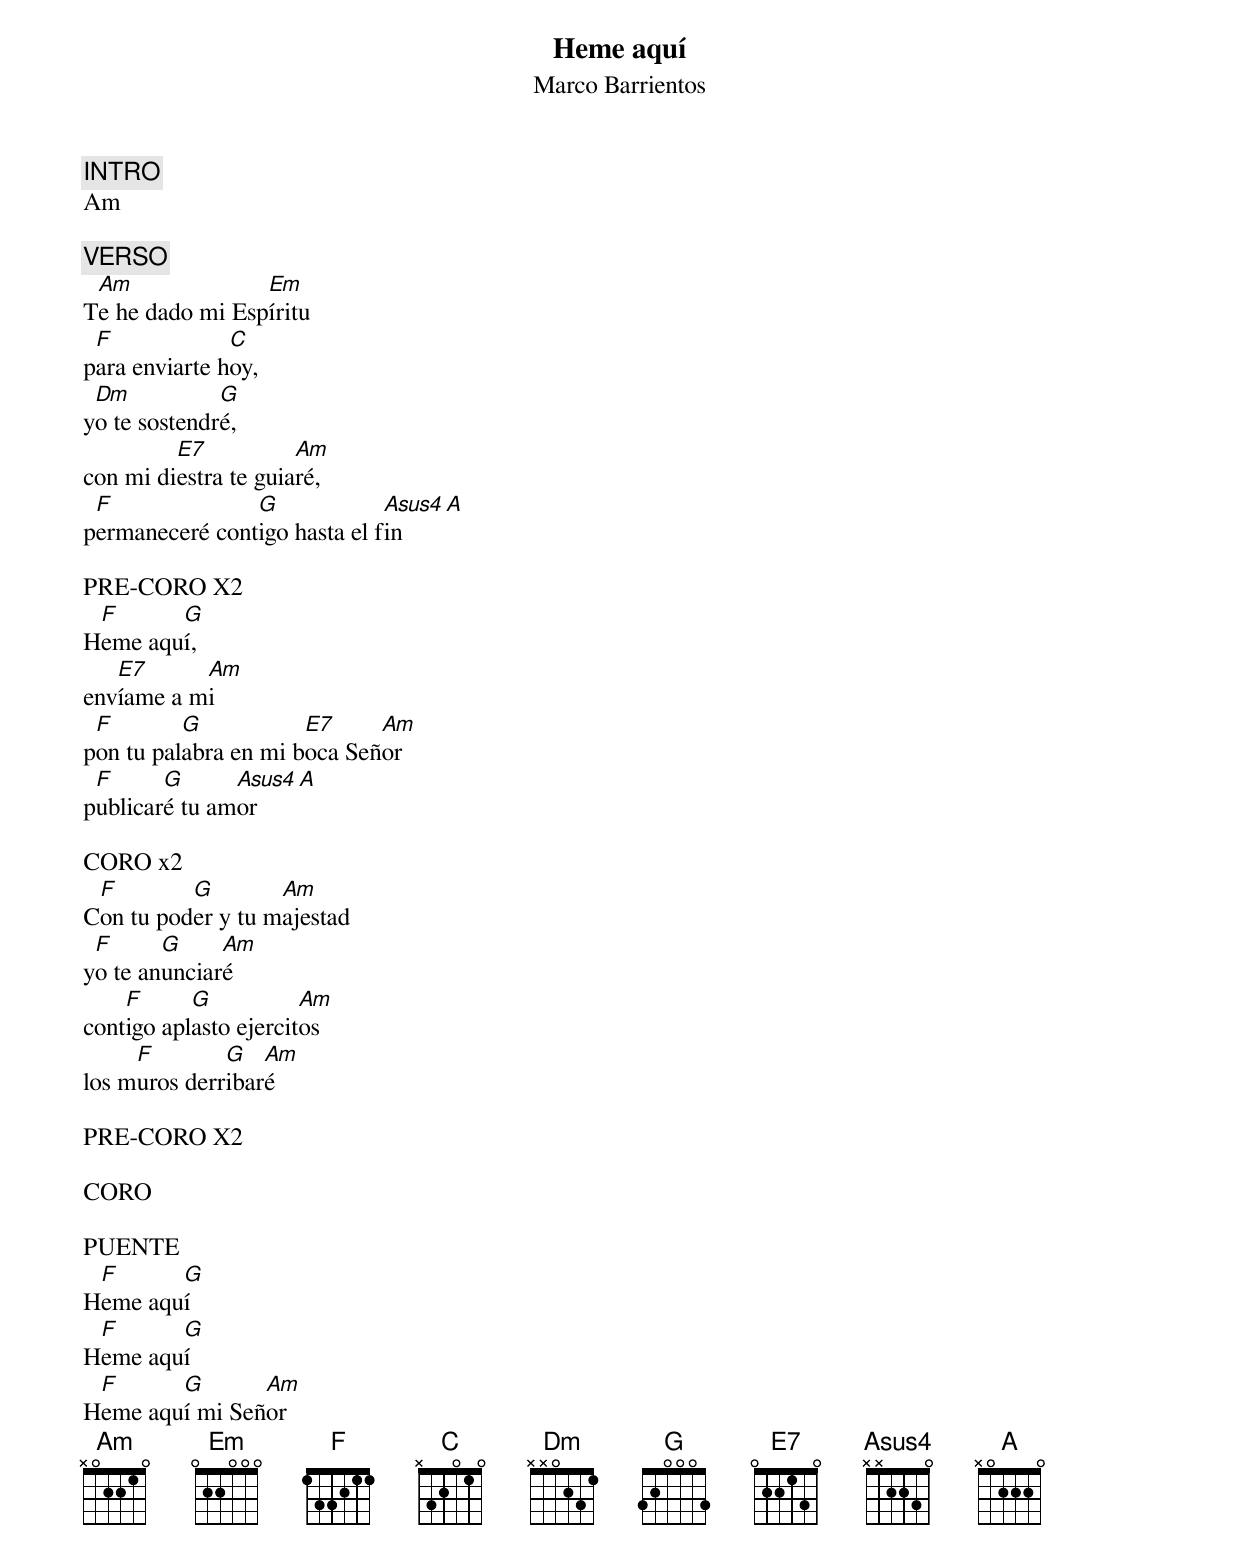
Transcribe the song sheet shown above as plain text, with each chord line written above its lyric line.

Heme aquí
Marco Barrientos

INTRO
Am

VERSO
 Am              Em
Te he dado mi Espíritu
 F             C
para enviarte hoy,
 Dm           G
yo te sostendré,
         E7           Am
con mi diestra te guiaré,
 F              G             Asus4 A
permaneceré contigo hasta el fin

PRE-CORO X2
 F      G
Heme aquí,
   E7      Am
envíame a mi
 F        G           E7     Am
pon tu palabra en mi boca Señor
 F      G      Asus4 A
publicaré tu amor

CORO x2
 F        G        Am
Con tu poder y tu majestad
 F      G     Am
yo te anunciaré
    F      G           Am
contigo aplasto ejercitos
     F        G   Am
los muros derribaré

PRE-CORO X2

CORO

PUENTE
 F      G
Heme aquí
 F      G
Heme aquí
 F      G       Am
Heme aquí mi Señor
